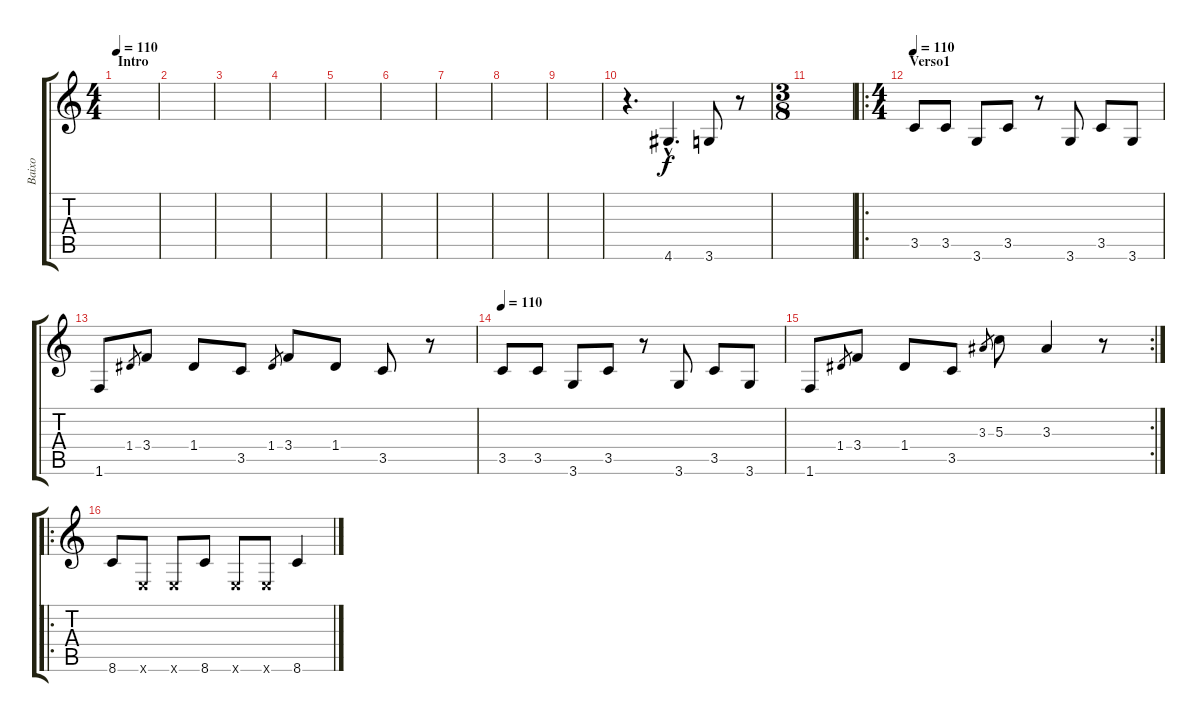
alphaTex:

\track ("Baixo" "Baixo") {instrument fretlessbass}
\staff {score tabs}
\tuning (E4 B3 G3 D3 A2 E2) {hide}
\ts (4 4)
\section ("" "Intro")
\tempo 110
\tempo 120
\tempo 110
\clef g2
\ks c
|
|
|
|
|
|
|
|
|
r.4{d} 4.6{hac}.4{d} 3.6.8 r.8 |
\ts (3 8)
|
\ro
\ts (4 4)
\section ("" "Verso1")
\tempo 110
3.5.8 3.5.8 3.6.8 3.5.8 r.8 3.6.8 3.5.8 3.6.8 |
1.6.8 1.4.8{gr} 3.4.8 1.4.8 3.5.8 1.4.8{gr} 3.4.8 1.4.8 3.5.8 r.8 |
\tempo 110
3.5.8 3.5.8 3.6.8 3.5.8 r.8 3.6.8 3.5.8 3.6.8 |
\rc 2
1.6.8 1.4.8{gr} 3.4.8 1.4.8 3.5.8 3.3.8{gr} 5.3.8 3.3.4 r.8 |
\ro
8.6.8 0.6{x}.8 0.6{x}.8 8.6.8 0.6{x}.8 0.6{x}.8 8.6{ss}.4
